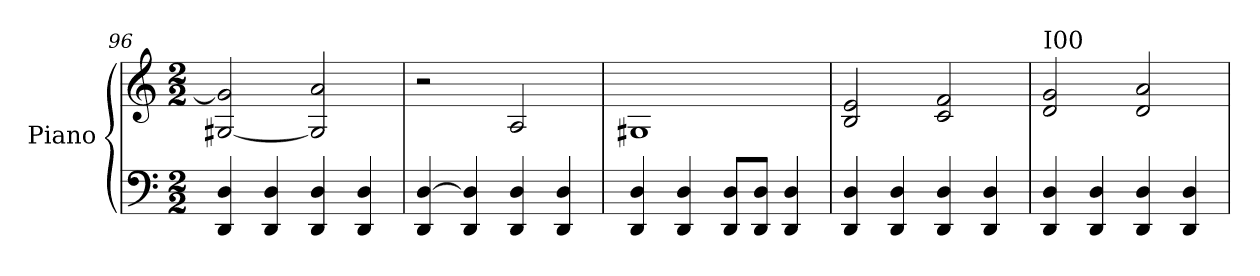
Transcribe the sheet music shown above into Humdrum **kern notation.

**kern	**kern
*part1	*part1
*staff2	*staff1
*I"Piano	*
*I'Pno	*
*clefF4	*clefG2
*k[]	*k[]
*C:	*C:
*M2/2	*M2/2
=96	=96
4DD/ 4D/	[2G#X/ 2g#/]
4DD/ 4D/	.
4DD/ 4D/	2G#/] 2a/
4DD/ 4D/	.
=97	=97
4DD/ [4D/	2r
4DD/ 4D/]	.
4DD/ 4D/	2A/
4DD/ 4D/	.
=98	=98
4DD/ 4D/	1G#X
4DD/ 4D/	.
8DD/ 8D/L	.
8DD/ 8D/J	.
4DD/ 4D/	.
=99	=99
4DD/ 4D/	2B/ 2e/
4DD/ 4D/	.
4DD/ 4D/	2c/ 2f/
4DD/ 4D/	.
!!LO:LB:g=z
=100	=100
!	!LO:TX:a:t=I00
4DD/ 4D/	2d/ 2g/
4DD/ 4D/	.
4DD/ 4D/	2d/ 2a/
4DD/ 4D/	.
=	=
*-	*-
